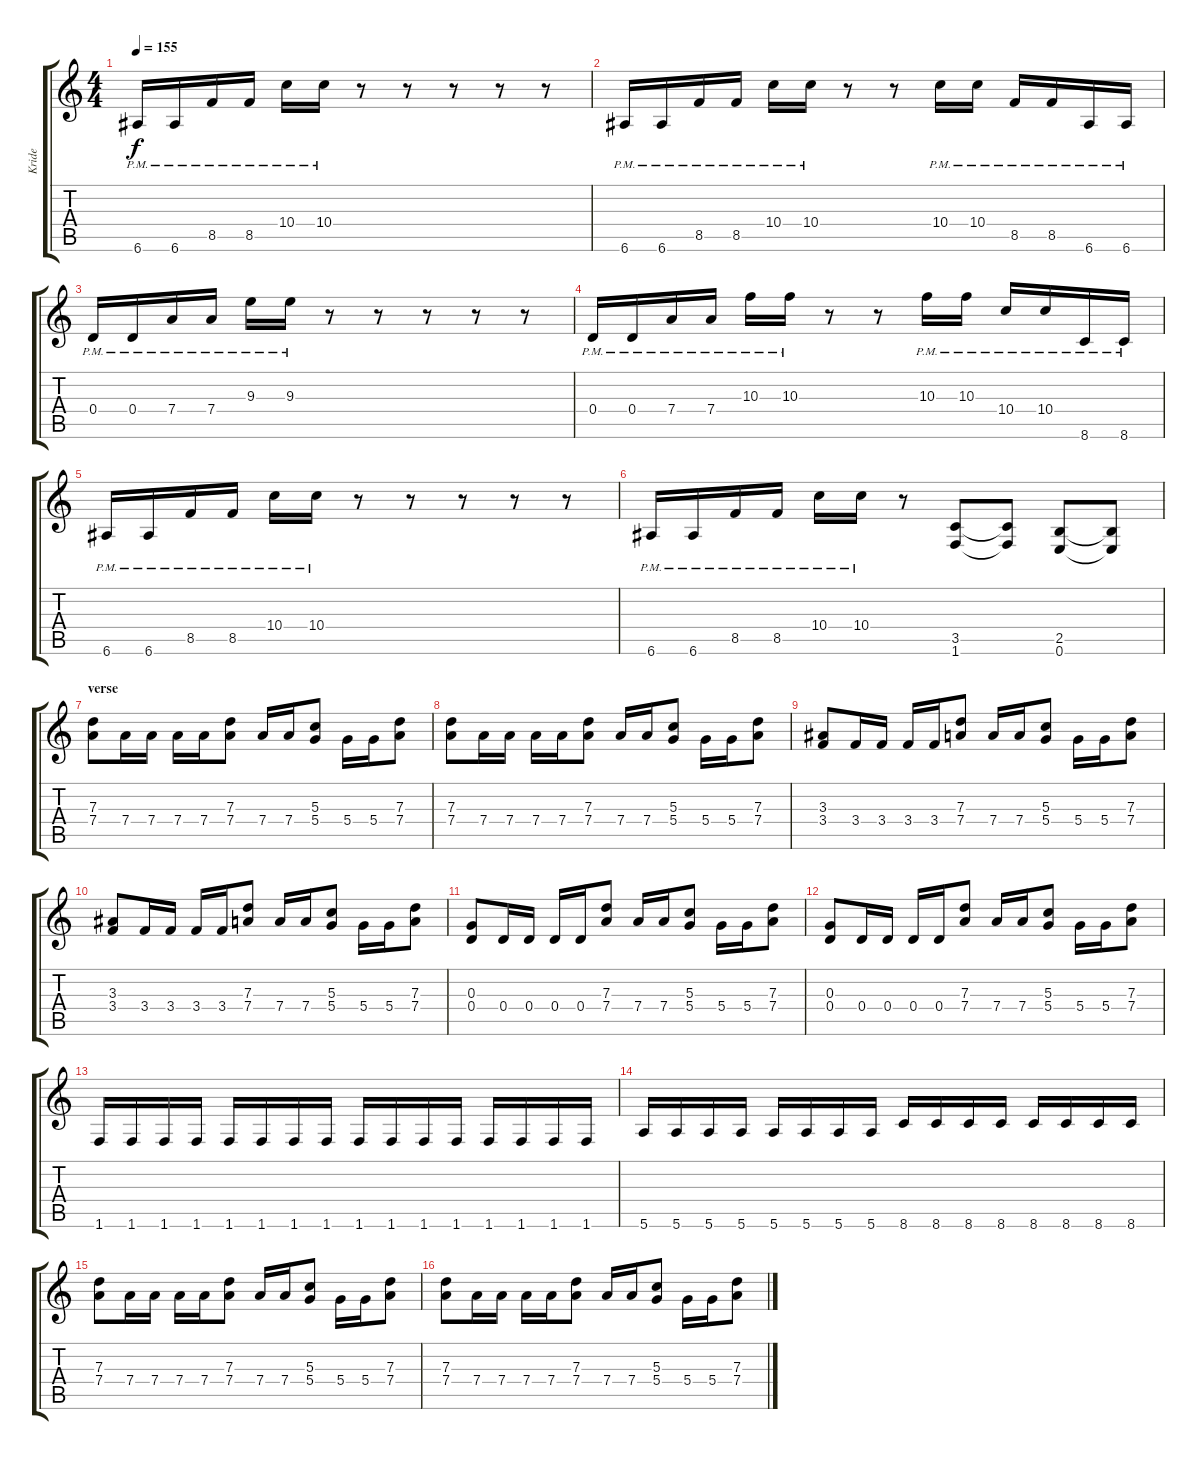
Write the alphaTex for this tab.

\track ("Kride" "Kride") {instrument distortionguitar}
\staff {score tabs}
\tuning (E4 B3 G3 D3 A2 E2) {hide}
\ts (4 4)
\tempo 155
\clef g2
\ks c
6.6{pm}.16{dy f} 6.6{pm}.16 8.5{pm}.16 8.5{pm}.16 10.4{pm}.16 10.4{pm}.16 r.8 r.8 r.8 r.8 r.8 |
6.6{pm}.16 6.6{pm}.16 8.5{pm}.16 8.5{pm}.16 10.4{pm}.16 10.4{pm}.16 r.8 r.8 10.4{pm}.16 10.4{pm}.16 8.5{pm}.16 8.5{pm}.16 6.6{pm}.16 6.6{pm}.16 |
0.4{pm}.16 0.4{pm}.16 7.4{pm}.16 7.4{pm}.16 9.3{pm}.16 9.3{pm}.16 r.8 r.8 r.8 r.8 r.8 |
0.4{pm}.16 0.4{pm}.16 7.4{pm}.16 7.4{pm}.16 10.3{pm}.16 10.3{pm}.16 r.8 r.8 10.3{pm}.16 10.3{pm}.16 10.4{pm}.16 10.4{pm}.16 8.6{pm}.16 8.6{pm}.16 |
6.6{pm}.16 6.6{pm}.16 8.5{pm}.16 8.5{pm}.16 10.4{pm}.16 10.4{pm}.16 r.8 r.8 r.8 r.8 r.8 |
6.6{pm}.16 6.6{pm}.16 8.5{pm}.16 8.5{pm}.16 10.4{pm}.16 10.4{pm}.16 r.8 (3.5 1.6).8 (3.5{t} 1.6{t}).8 (2.5 0.6).8 (2.5{t} 0.6{t}).8 |
\section ("" "verse")
(7.3 7.4).8 7.4.16 7.4.16 7.4.16 7.4.16 (7.3 7.4).8 7.4.16 7.4.16 (5.3 5.4).8 5.4.16 5.4.16 (7.3 7.4).8 |
(7.3 7.4).8 7.4.16 7.4.16 7.4.16 7.4.16 (7.3 7.4).8 7.4.16 7.4.16 (5.3 5.4).8 5.4.16 5.4.16 (7.3 7.4).8 |
(3.3 3.4).8 3.4.16 3.4.16 3.4.16 3.4.16 (7.3 7.4).8 7.4.16 7.4.16 (5.3 5.4).8 5.4.16 5.4.16 (7.3 7.4).8 |
(3.3 3.4).8 3.4.16 3.4.16 3.4.16 3.4.16 (7.3 7.4).8 7.4.16 7.4.16 (5.3 5.4).8 5.4.16 5.4.16 (7.3 7.4).8 |
(0.3 0.4).8 0.4.16 0.4.16 0.4.16 0.4.16 (7.3 7.4).8 7.4.16 7.4.16 (5.3 5.4).8 5.4.16 5.4.16 (7.3 7.4).8 |
(0.3 0.4).8 0.4.16 0.4.16 0.4.16 0.4.16 (7.3 7.4).8 7.4.16 7.4.16 (5.3 5.4).8 5.4.16 5.4.16 (7.3 7.4).8 |
1.6.16 1.6.16 1.6.16 1.6.16 1.6.16 1.6.16 1.6.16 1.6.16 1.6.16 1.6.16 1.6.16 1.6.16 1.6.16 1.6.16 1.6.16 1.6.16 |
5.6.16 5.6.16 5.6.16 5.6.16 5.6.16 5.6.16 5.6.16 5.6.16 8.6.16 8.6.16 8.6.16 8.6.16 8.6.16 8.6.16 8.6.16 8.6.16 |
(7.3 7.4).8 7.4.16 7.4.16 7.4.16 7.4.16 (7.3 7.4).8 7.4.16 7.4.16 (5.3 5.4).8 5.4.16 5.4.16 (7.3 7.4).8 |
(7.3 7.4).8 7.4.16 7.4.16 7.4.16 7.4.16 (7.3 7.4).8 7.4.16 7.4.16 (5.3 5.4).8 5.4.16 5.4.16 (7.3 7.4).8
